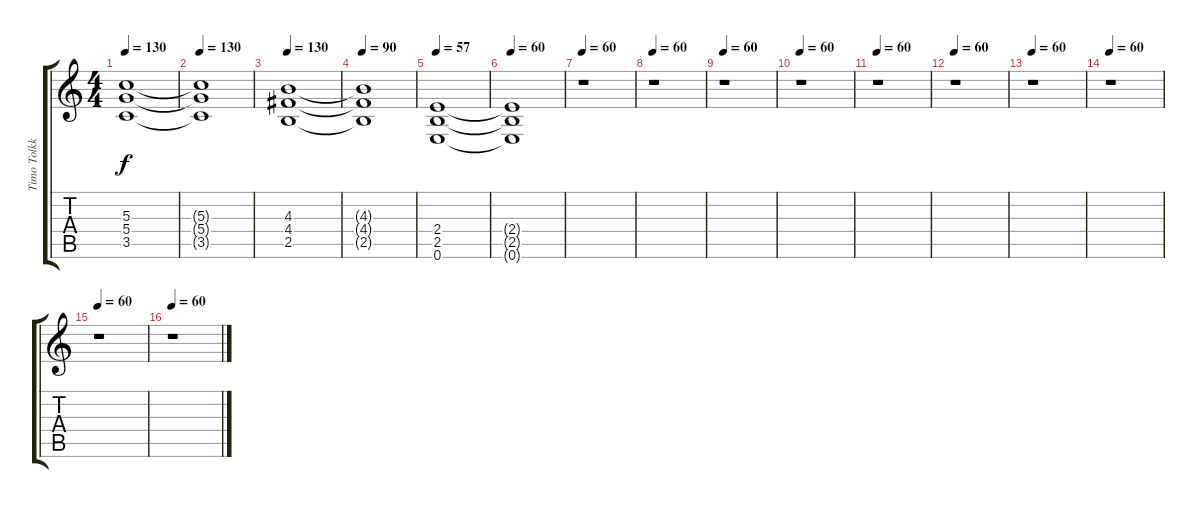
\track ("Timo Tolkki (Guitar 2 Rythm)" "Timo Tolkk") {instrument overdrivenguitar}
\staff {score tabs}
\tuning (E4 B3 G3 D3 A2 E2) {hide}
\ts (4 4)
\tempo 130
\clef g2
\ks c
(5.3 5.4 3.5).1{dy f} |
\tempo 130
(5.3{t} 5.4{t} 3.5{t}).1 |
\tempo 130
(4.3 4.4 2.5).1 |
\tempo 130
\tempo 90
(4.3{t} 4.4{t} 2.5{t}).1 |
\tempo 130
\tempo 57
(2.4 2.5 0.6).1 |
\tempo 130
\tempo 60
(2.4{t} 2.5{t} 0.6{t}).1 |
\tempo 60
r.1 |
\tempo 60
r.1 |
\tempo 60
r.1 |
\tempo 60
r.1 |
\tempo 60
r.1 |
\tempo 60
r.1 |
\tempo 60
r.1 |
\tempo 60
r.1 |
\tempo 60
r.1 |
\tempo 60
r.1
